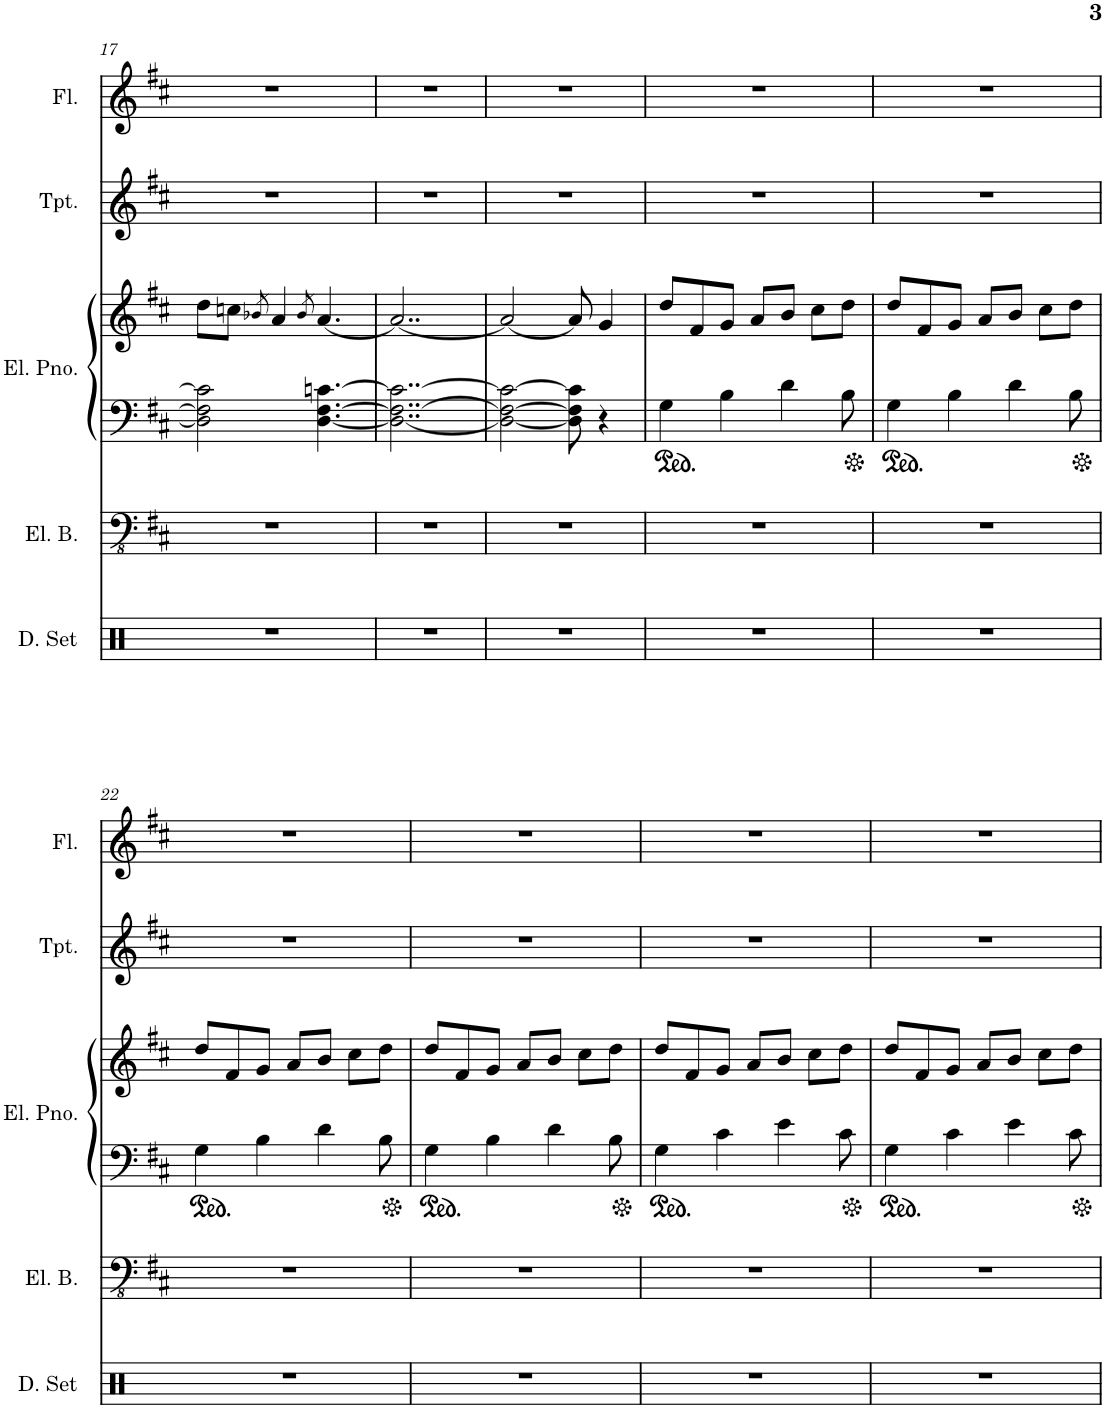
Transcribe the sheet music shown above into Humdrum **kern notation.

**kern	**kern	**kern	**kern	**kern	**kern
*part5	*part4	*part3	*part3	*part2	*part1
*staff6	*staff5	*staff4	*staff3	*staff2	*staff1
*I"Drumset	*I"Electric Bass	*I"Electric Piano	*	*I"Trumpet	*I"Flute
*I'D. Set	*I'El. B.	*I'El. Pno.	*	*I'Tpt.	*I'Fl.
!!LO:PB:g=z
*clefX	*clefFv4	*clefF4	*clefG2	*clefG2	*clefG2
*	*	*	*	*Trd1c2	*
*k[]	*k[f#c#]	*k[f#c#]	*k[f#c#]	*k[f#c#]	*k[f#c#]
*M7/8	*M7/8	*M7/8	*M7/8	*M7/8	*M7/8
=17	=17	=17	=17	=17	=17
2..r	2..r	2D\] 2F#\] 2c\]	8dd\L	2..r	2..r
.	.	.	8ccn\J	.	.
.	.	.	8qb-X/	.	.
.	.	.	4a/	.	.
.	.	.	8qb-/	.	.
.	.	[4.D\ [4.F#\ [4.cn\	[4.a/	.	.
=18	=18	=18	=18	=18	=18
2..r	2..r	2..D\_ 2..F#\_ 2..c\_	2..a/_	2..r	2..r
=19	=19	=19	=19	=19	=19
2..r	2..r	2D\_ 2F#\_ 2c\_	2a/_	2..r	2..r
.	.	8D\] 8F#\] 8c\]	8a/]	.	.
.	.	4r	4g/	.	.
=20	=20	=20	=20	=20	=20
2..r	2..r	4G\	8dd/L	2..r	2..r
.	.	.	8f#/	.	.
.	.	4B\	8g/J	.	.
.	.	.	8a/L	.	.
.	.	4d\	8b/J	.	.
.	.	.	8cc#\L	.	.
.	.	8B\	8dd\J	.	.
=21	=21	=21	=21	=21	=21
2..r	2..r	4G\	8dd/L	2..r	2..r
.	.	.	8f#/	.	.
.	.	4B\	8g/J	.	.
.	.	.	8a/L	.	.
.	.	4d\	8b/J	.	.
.	.	.	8cc#\L	.	.
.	.	8B\	8dd\J	.	.
!!LO:LB:g=z
=22	=22	=22	=22	=22	=22
2..r	2..r	4G\	8dd/L	2..r	2..r
.	.	.	8f#/	.	.
.	.	4B\	8g/J	.	.
.	.	.	8a/L	.	.
.	.	4d\	8b/J	.	.
.	.	.	8cc#\L	.	.
.	.	8B\	8dd\J	.	.
=23	=23	=23	=23	=23	=23
2..r	2..r	4G\	8dd/L	2..r	2..r
.	.	.	8f#/	.	.
.	.	4B\	8g/J	.	.
.	.	.	8a/L	.	.
.	.	4d\	8b/J	.	.
.	.	.	8cc#\L	.	.
.	.	8B\	8dd\J	.	.
=24	=24	=24	=24	=24	=24
2..r	2..r	4G\	8dd/L	2..r	2..r
.	.	.	8f#/	.	.
.	.	4c#\	8g/J	.	.
.	.	.	8a/L	.	.
.	.	4e\	8b/J	.	.
.	.	.	8cc#\L	.	.
.	.	8c#\	8dd\J	.	.
=25	=25	=25	=25	=25	=25
2..r	2..r	4G\	8dd/L	2..r	2..r
.	.	.	8f#/	.	.
.	.	4c#\	8g/J	.	.
.	.	.	8a/L	.	.
.	.	4e\	8b/J	.	.
.	.	.	8cc#\L	.	.
.	.	8c#\	8dd\J	.	.
=	=	=	=	=	=
*-	*-	*-	*-	*-	*-
